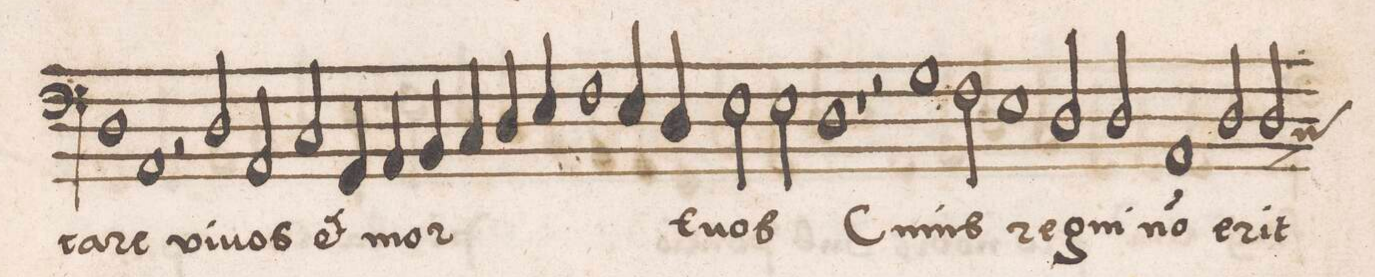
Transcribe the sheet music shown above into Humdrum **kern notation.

**kern	**text
*I"BASSVS	*
*clefF4	*
*k[]	*
*met(c|)	*
*M2/1	*
1D	-ca-
=111	=111
1AA	-re
2r	.
2D/	vi-
=112	=112
2AA/	-uos
2C/	e(t)
4GG/	.
4AA/	mor-
4BB/	.
4C/	.
=113	=113
4D/	-­-
4E/	.
1F	.
4E/	.
4D/	-tu-
=114	=114
2E\	-oſ
2E\	.
1D	.
=115	=115
1r	.
2r	.
1G	Cu-
=116	=116
2F\	-ius
1E	re-
=117	=117
2D/	.
2D/	-gni
1AA	no(n)
=118	=118
2D/	e-
*custos:C	*
2D/	-rit
*-	*-
